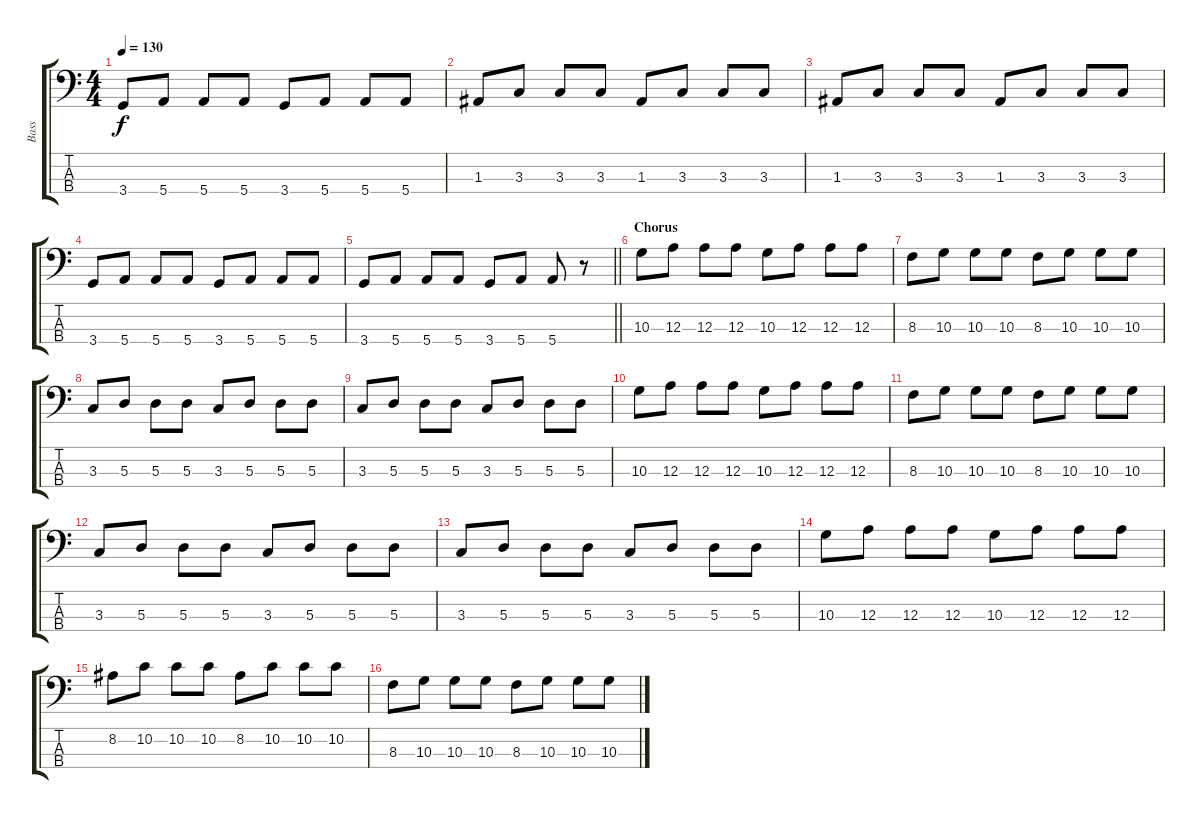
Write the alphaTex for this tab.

\track ("Bass" "Bass") {instrument electricbasspick}
\staff {score tabs}
\tuning (G2 D2 A1 E1) {hide}
\ts (4 4)
\tempo 130
\clef f4
\ks c
3.4.8{dy f} 5.4.8 5.4.8 5.4.8 3.4.8 5.4.8 5.4.8 5.4.8 |
1.3.8 3.3.8 3.3.8 3.3.8 1.3.8 3.3.8 3.3.8 3.3.8 |
1.3.8 3.3.8 3.3.8 3.3.8 1.3.8 3.3.8 3.3.8 3.3.8 |
3.4.8 5.4.8 5.4.8 5.4.8 3.4.8 5.4.8 5.4.8 5.4.8 |
\barLineRight lightlight
3.4.8 5.4.8 5.4.8 5.4.8 3.4.8 5.4.8 5.4.8 r.8 |
\section ("" "Chorus")
10.3.8 12.3.8 12.3.8 12.3.8 10.3.8 12.3.8 12.3.8 12.3.8 |
8.3.8 10.3.8 10.3.8 10.3.8 8.3.8 10.3.8 10.3.8 10.3.8 |
3.3.8 5.3.8 5.3.8 5.3.8 3.3.8 5.3.8 5.3.8 5.3.8 |
3.3.8 5.3.8 5.3.8 5.3.8 3.3.8 5.3.8 5.3.8 5.3.8 |
10.3.8 12.3.8 12.3.8 12.3.8 10.3.8 12.3.8 12.3.8 12.3.8 |
8.3.8 10.3.8 10.3.8 10.3.8 8.3.8 10.3.8 10.3.8 10.3.8 |
3.3.8 5.3.8 5.3.8 5.3.8 3.3.8 5.3.8 5.3.8 5.3.8 |
3.3.8 5.3.8 5.3.8 5.3.8 3.3.8 5.3.8 5.3.8 5.3.8 |
10.3.8 12.3.8 12.3.8 12.3.8 10.3.8 12.3.8 12.3.8 12.3.8 |
8.2.8 10.2.8 10.2.8 10.2.8 8.2.8 10.2.8 10.2.8 10.2.8 |
8.3.8 10.3.8 10.3.8 10.3.8 8.3.8 10.3.8 10.3.8 10.3.8
